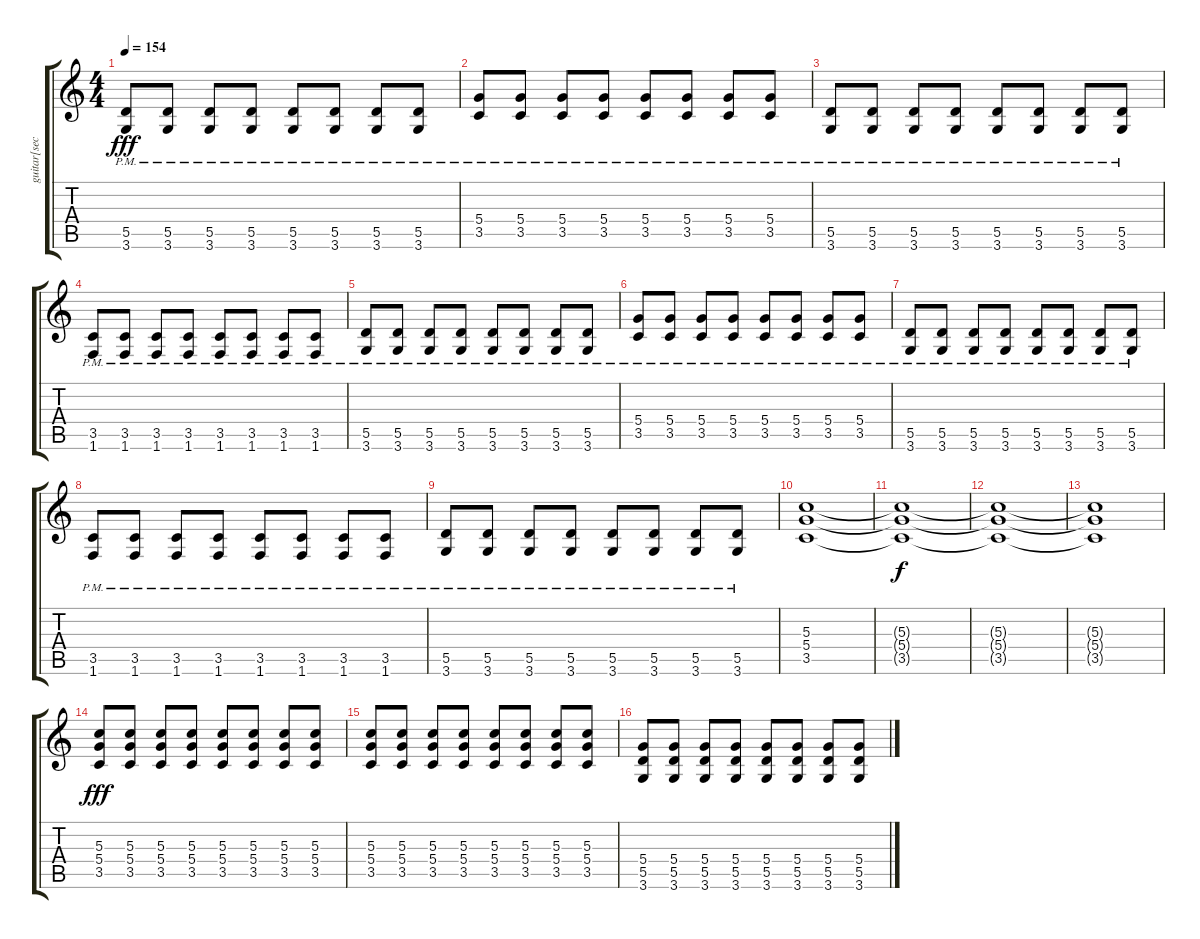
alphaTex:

\track ("guitar[second rhythm]" "guitar[sec") {instrument overdrivenguitar}
\staff {score tabs}
\tuning (E4 B3 G3 D3 A2 E2) {hide}
\ts (4 4)
\tempo 154
\clef g2
\ks c
(5.5{pm} 3.6{pm}).8{dy fff} (5.5{pm} 3.6{pm}).8 (5.5{pm} 3.6{pm}).8 (5.5{pm} 3.6{pm}).8 (5.5{pm} 3.6{pm}).8 (5.5{pm} 3.6{pm}).8 (5.5{pm} 3.6{pm}).8 (5.5{pm} 3.6{pm}).8 |
(5.4{pm} 3.5{pm}).8 (5.4{pm} 3.5{pm}).8 (5.4{pm} 3.5{pm}).8 (5.4{pm} 3.5{pm}).8 (5.4{pm} 3.5{pm}).8 (5.4{pm} 3.5{pm}).8 (5.4{pm} 3.5{pm}).8 (5.4{pm} 3.5{pm}).8 |
(5.5{pm} 3.6{pm}).8 (5.5{pm} 3.6{pm}).8 (5.5{pm} 3.6{pm}).8 (5.5{pm} 3.6{pm}).8 (5.5{pm} 3.6{pm}).8 (5.5{pm} 3.6{pm}).8 (5.5{pm} 3.6{pm}).8 (5.5{pm} 3.6{pm}).8 |
(3.5{pm} 1.6{pm}).8 (3.5{pm} 1.6{pm}).8 (3.5{pm} 1.6{pm}).8 (3.5{pm} 1.6{pm}).8 (3.5{pm} 1.6{pm}).8 (3.5{pm} 1.6{pm}).8 (3.5{pm} 1.6{pm}).8 (3.5{pm} 1.6{pm}).8 |
(5.5{pm} 3.6{pm}).8 (5.5{pm} 3.6{pm}).8 (5.5{pm} 3.6{pm}).8 (5.5{pm} 3.6{pm}).8 (5.5{pm} 3.6{pm}).8 (5.5{pm} 3.6{pm}).8 (5.5{pm} 3.6{pm}).8 (5.5{pm} 3.6{pm}).8 |
(5.4{pm} 3.5{pm}).8 (5.4{pm} 3.5{pm}).8 (5.4{pm} 3.5{pm}).8 (5.4{pm} 3.5{pm}).8 (5.4{pm} 3.5{pm}).8 (5.4{pm} 3.5{pm}).8 (5.4{pm} 3.5{pm}).8 (5.4{pm} 3.5{pm}).8 |
(5.5{pm} 3.6{pm}).8 (5.5{pm} 3.6{pm}).8 (5.5{pm} 3.6{pm}).8 (5.5{pm} 3.6{pm}).8 (5.5{pm} 3.6{pm}).8 (5.5{pm} 3.6{pm}).8 (5.5{pm} 3.6{pm}).8 (5.5{pm} 3.6{pm}).8 |
(3.5{pm} 1.6{pm}).8 (3.5{pm} 1.6{pm}).8 (3.5{pm} 1.6{pm}).8 (3.5{pm} 1.6{pm}).8 (3.5{pm} 1.6{pm}).8 (3.5{pm} 1.6{pm}).8 (3.5{pm} 1.6{pm}).8 (3.5{pm} 1.6{pm}).8 |
(5.5{pm} 3.6{pm}).8 (5.5{pm} 3.6{pm}).8 (5.5{pm} 3.6{pm}).8 (5.5{pm} 3.6{pm}).8 (5.5{pm} 3.6{pm}).8 (5.5{pm} 3.6{pm}).8 (5.5{pm} 3.6{pm}).8 (5.5{pm} 3.6{pm}).8 |
(5.3 5.4 3.5).1 |
(5.3{t} 5.4{t} 3.5{t}).1{dy f} |
(5.3{t} 5.4{t} 3.5{t}).1 |
(5.3{t} 5.4{t} 3.5{t}).1 |
(5.3 5.4 3.5).8{dy fff} (5.3 5.4 3.5).8 (5.3 5.4 3.5).8 (5.3 5.4 3.5).8 (5.3 5.4 3.5).8 (5.3 5.4 3.5).8 (5.3 5.4 3.5).8 (5.3 5.4 3.5).8 |
(5.3 5.4 3.5).8 (5.3 5.4 3.5).8 (5.3 5.4 3.5).8 (5.3 5.4 3.5).8 (5.3 5.4 3.5).8 (5.3 5.4 3.5).8 (5.3 5.4 3.5).8 (5.3 5.4 3.5).8 |
(5.4 5.5 3.6).8 (5.4 5.5 3.6).8 (5.4 5.5 3.6).8 (5.4 5.5 3.6).8 (5.4 5.5 3.6).8 (5.4 5.5 3.6).8 (5.4 5.5 3.6).8 (5.4 5.5 3.6).8
